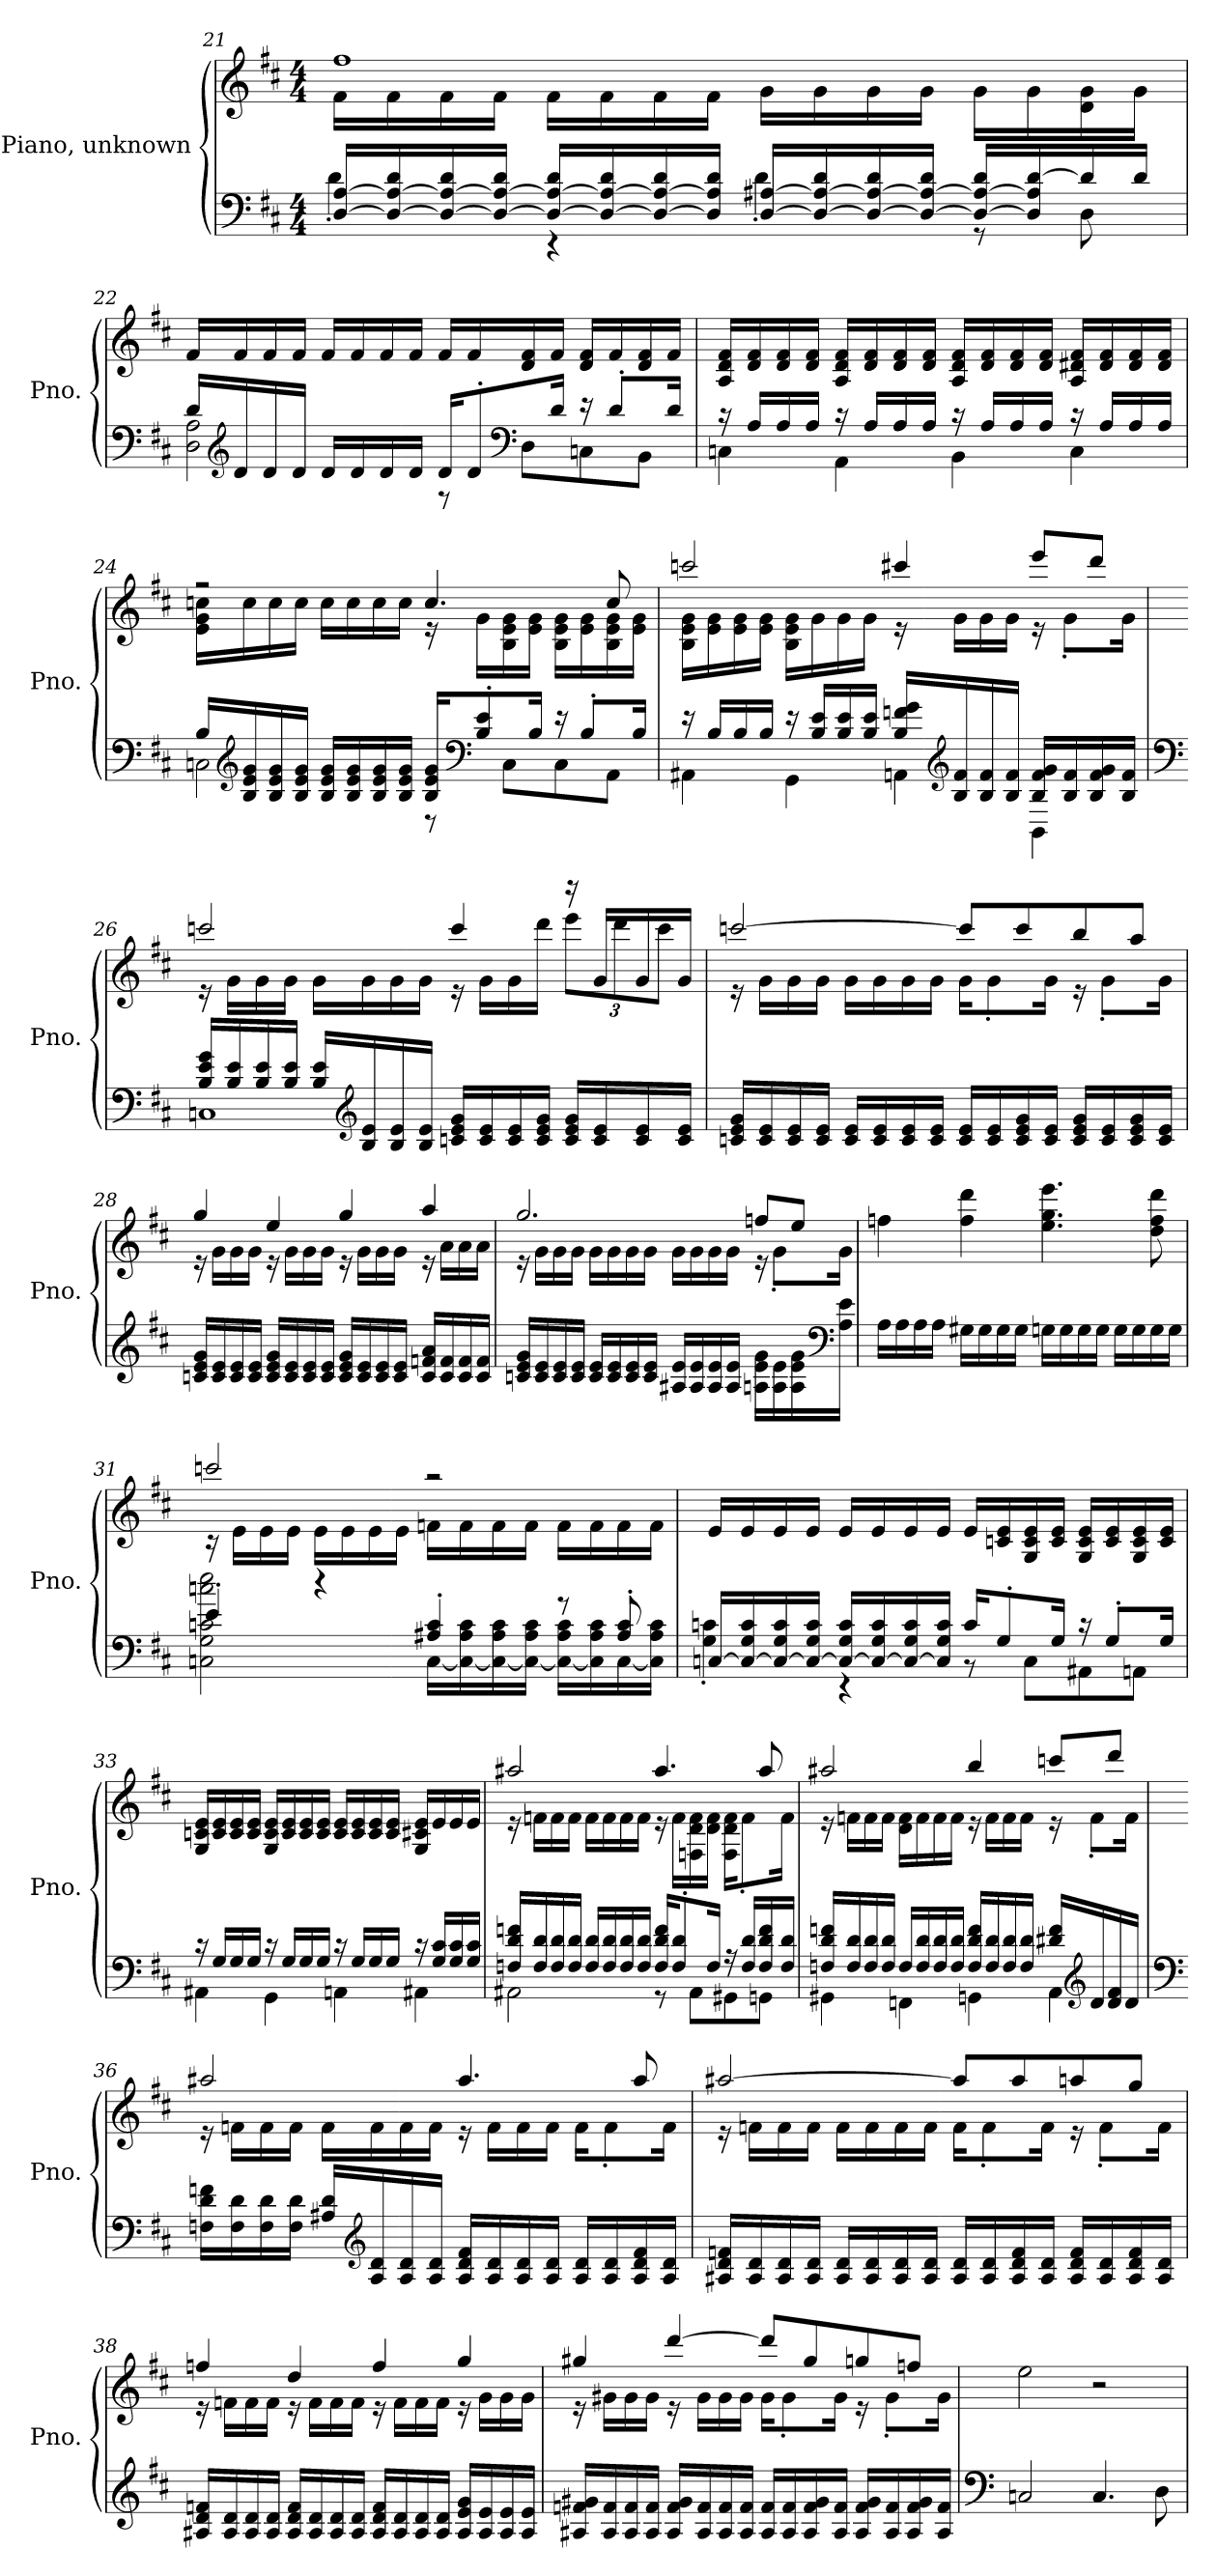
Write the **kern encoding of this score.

**kern	**kern
*part1	*part1
*staff2	*staff1
*I"Piano, unknown	*
*I'Pno.	*
!!LO:PB:g=z
*clefF4	*clefG2
*k[f#c#]	*k[f#c#]
*M4/4	*M4/4
=21	=21
*^	*^
[16D/ [16A/LL	4d'\	1ff#	16f#\LL
16D/_ 16A/_ 16d/	.	.	16f#\
16D/_ 16A/_ 16d/	.	.	16f#\
16D/_ 16A/_ 16d/JJ	.	.	16f#\JJ
16D/_ 16A/_ 16d/LL	4r	.	16f#\LL
16D/_ 16A/_ 16d/	.	.	16f#\
16D/_ 16A/_ 16d/	.	.	16f#\
16D/] 16A/] 16d/JJ	.	.	16f#\JJ
[16D/ [16A#X/LL	4d'\	.	16g\LL
16D/_ 16A#/_ 16d/	.	.	16g\
16D/_ 16A#/_ 16d/	.	.	16g\
16D/_ 16A#/_ 16d/JJ	.	.	16g\JJ
16D/_ 16A#/_ 16d/LL	8r	.	16g\LL
16D/] 16A#/] [16d/	.	.	16g\
16d/]	8D\	.	16d\ 16g\
16d/JJ	.	.	16g\JJ
*	*	*v	*v
=22	=22	=22
16d/LL	2D\ 2A\	16f#/LL
*clefG2	*	*
16d/	.	16f#/
16d/	.	16f#/
16d/JJ	.	16f#/JJ
16d/LL	.	16f#/LL
16d/	.	16f#/
16d/	.	16f#/
16d/JJ	.	16f#/JJ
16d/KL	8r	16f#/LL
8d'/	.	16f#/
*clefF4	*	*
.	8D\L	16d/ 16f#/
16d/Jk	.	16f#/JJ
16r	8Cn\	16d/ 16f#/LL
8d'/L	.	16f#/
.	8BB\J	16d/ 16f#/
16d/Jk	.	16f#/JJ
!!LO:LB:g=z
=23	=23	=23
16r	4Cn\	16A/ 16d/ 16f#/LL
16A/LL	.	16d/ 16f#/
16A/	.	16d/ 16f#/
16A/JJ	.	16d/ 16f#/JJ
16r	4AA\	16A/ 16d/ 16f#/LL
16A/LL	.	16d/ 16f#/
16A/	.	16d/ 16f#/
16A/JJ	.	16d/ 16f#/JJ
16r	4BB\	16A/ 16d/ 16f#/LL
16A/LL	.	16d/ 16f#/
16A/	.	16d/ 16f#/
16A/JJ	.	16d/ 16f#/JJ
16r	4C\	16A/ 16d#X/ 16f#/LL
16A/LL	.	16d#/ 16f#/
16A/	.	16d#/ 16f#/
16A/JJ	.	16d#/ 16f#/JJ
=24	=24	=24
*	*	*^
16B/LL	2Cn\	2r	16e\ 16g\ 16ccn\LL
*clefG2	*	*	*
16B/ 16e/ 16g/	.	.	16cc\
16B/ 16e/ 16g/	.	.	16cc\
16B/ 16e/ 16g/JJ	.	.	16cc\JJ
16B/ 16e/ 16g/LL	.	.	16cc\LL
16B/ 16e/ 16g/	.	.	16cc\
16B/ 16e/ 16g/	.	.	16cc\
16B/ 16e/ 16g/JJ	.	.	16cc\JJ
16B/ 16e/ 16g/KL	8r	4.cc/	16r
*clefF4	*	*	*
8B/' 8e/'	.	.	16g\LL
.	8C\L	.	16B\ 16e\ 16g\
16B/Jk	.	.	16e\ 16g\JJ
16r	8C\	.	16B\ 16e\ 16g\LL
8B'/L	.	.	16e\ 16g\
.	8AA\J	8cc/	16B\ 16e\ 16g\
16B/Jk	.	.	16e\ 16g\JJ
!!LO:LB:g=z	!!
=25	=25	=25	=25
16r	4AA#X\	2cccn/	16B\ 16e\ 16g\LL
16B/LL	.	.	16e\ 16g\
16B/	.	.	16e\ 16g\
16B/JJ	.	.	16e\ 16g\JJ
16r	4GG\	.	16B\ 16e\ 16g\LL
16B/ 16e/LL	.	.	16g\
16B/ 16e/	.	.	16g\
16B/ 16e/JJ	.	.	16g\JJ
16B/ 16fn/ 16g/LL	4AAn\	4ccc#X/	16r
*clefG2	*	*	*
16B/ 16f/	.	.	16g\LL
16B/ 16f/	.	.	16g\
16B/ 16f/JJ	.	.	16g\JJ
16B/ 16f/ 16g/LL	4BB\	8eee/L	16r
16B/ 16f/	.	.	8g'\L
16B/ 16f/ 16g/	.	8ddd/J	.
16B/ 16f/JJ	.	.	16g\Jk
!!LO:LB:g=z	!!
=26	=26	=26	=26
*clefF4	*	*	*
16B/ 16e/ 16g/LL	1Cn	2cccn/	16r
16B/ 16e/	.	.	16g\LL
16B/ 16e/	.	.	16g\
16B/ 16e/JJ	.	.	16g\JJ
16B/ 16e/LL	.	.	16g\LL
*clefG2	*	*	*
16B/ 16e/	.	.	16g\
16B/ 16e/	.	.	16g\
16B/ 16e/JJ	.	.	16g\JJ
16cn/ 16e/ 16g/LL	.	4ccc/	16r
16c/ 16e/	.	.	16g\LL
16c/ 16e/	.	.	16g\
16c/ 16e/ 16g/JJ	.	.	16ddd\JJ
*	*	*	*Xbrackettup
16c/ 16e/ 16g/LL	.	16r	12eee\L
16c/ 16e/	.	16g/LL	.
.	.	.	12ddd\
16c/ 16e/	.	16g/	.
.	.	.	12ccc\J
16c/ 16e/JJ	.	16g/JJ	.
*v	*v	*	*
!!LO:LB:g=z	!!
=27	=27	=27
16cn/ 16e/ 16g/LL	[2cccn/	16r
16c/ 16e/	.	16g\LL
16c/ 16e/	.	16g\
16c/ 16e/JJ	.	16g\JJ
16c/ 16e/LL	.	16g\LL
16c/ 16e/	.	16g\
16c/ 16e/	.	16g\
16c/ 16e/JJ	.	16g\JJ
16c/ 16e/LL	8ccc/L]	16g\KL
16c/ 16e/	.	8g'\
16c/ 16e/ 16g/	8ccc/	.
16c/ 16e/JJ	.	16g\Jk
16c/ 16e/ 16g/LL	8bb/	16r
16c/ 16e/	.	8g'\L
16c/ 16e/ 16g/	8aa/J	.
16c/ 16e/JJ	.	16g\Jk
=28	=28	=28
16cn/ 16e/ 16g/LL	4gg/	16r
16c/ 16e/	.	16g\LL
16c/ 16e/	.	16g\
16c/ 16e/JJ	.	16g\JJ
16c/ 16e/ 16g/LL	4ee/	16r
16c/ 16e/	.	16g\LL
16c/ 16e/	.	16g\
16c/ 16e/JJ	.	16g\JJ
16c/ 16e/ 16g/LL	4gg/	16r
16c/ 16e/	.	16g\LL
16c/ 16e/	.	16g\
16c/ 16e/JJ	.	16g\JJ
16c/ 16fn/ 16a/LL	4aa/	16r
16c/ 16f/	.	16a\LL
16c/ 16f/	.	16a\
16c/ 16f/JJ	.	16a\JJ
!!LO:LB:g=z	!!
=29	=29	=29
16cn/ 16e/ 16g/LL	2.gg/	16r
16c/ 16e/	.	16g\LL
16c/ 16e/	.	16g\
16c/ 16e/JJ	.	16g\JJ
16c/ 16e/LL	.	16g\LL
16c/ 16e/	.	16g\
16c/ 16e/	.	16g\
16c/ 16e/JJ	.	16g\JJ
16A#X/ 16e/LL	.	16g\LL
16A#/ 16e/	.	16g\
16A#/ 16e/	.	16g\
16A#/ 16e/JJ	.	16g\JJ
16An\ 16e\ 16g\LL	8ffn/L	16r
16A\ 16e\	.	8g'\L
16A\ 16e\ 16g\	8ee/J	.
*clefF4	*	*
16A\ 16e\JJ	.	16g\Jk
*	*v	*v
=30	=30
16A\LL	4ffn\
16A\	.
16A\	.
16A\JJ	.
16G#X\LL	4ff\ 4ddd\
16G#\	.
16G#\	.
16G#\JJ	.
16Gn\LL	4.ee\ 4.gg\ 4.eee\
16G\	.
16G\	.
16G\JJ	.
16G\LL	.
16G\	.
16G\	8dd\ 8ff\ 8ddd\
16G\JJ	.
!!LO:PB:g=z
=31	=31
*^	*^
4e'/	2Cn\ 2G\ 2cn\ 2ccn\ 2ee\	2cccn/	16r
.	.	.	16e\LL
.	.	.	16e\
.	.	.	16e\JJ
4r	.	.	16e\LL
.	.	.	16e\
.	.	.	16e\
.	.	.	16e\JJ
4A#X/' 4c/'	[16C\LL	2r	16fn\LL
.	16C\_ 16A#\ 16c\	.	16f\
.	16C\_ 16A#\ 16c\	.	16f\
.	16C\_ 16A#\ 16c\JJ	.	16f\JJ
8r	16C\_ 16A#\ 16c\LL	.	16f\LL
.	16C\] 16A#\ 16c\	.	16f\
8A#/' 8c/'	[16C\	.	16f\
.	16C\] 16A#\ 16c\JJ	.	16f\JJ
*	*	*v	*v
!!LO:LB:g=z
=32	=32	=32
[16Cn/LL	4G\' 4cn\'	16e/LL
16C/_ 16G/ 16c/	.	16e/
16C/_ 16G/ 16c/	.	16e/
16C/_ 16G/ 16c/JJ	.	16e/JJ
16C/_ 16G/ 16c/LL	4r	16e/LL
16C/_ 16G/ 16c/	.	16e/
16C/_ 16G/ 16c/	.	16e/
16C/] 16G/ 16c/JJ	.	16e/JJ
16c/KL	8r	16e/LL
8G'/	.	16cn/ 16e/
.	8C\L	16G/ 16c/ 16e/
16G/Jk	.	16c/ 16e/JJ
16r	8AA#X\	16G/ 16c/ 16e/LL
8G'/L	.	16c/ 16e/
.	8AAn\J	16G/ 16c/ 16e/
16G/Jk	.	16c/ 16e/JJ
!!LO:LB:g=z
=33	=33	=33
16r	4AA#X\	16G/ 16cn/ 16e/LL
16G/LL	.	16c/ 16e/
16G/	.	16c/ 16e/
16G/JJ	.	16c/ 16e/JJ
16r	4GG\	16G/ 16c/ 16e/LL
16G/LL	.	16c/ 16e/
16G/	.	16c/ 16e/
16G/JJ	.	16c/ 16e/JJ
16r	4AAn\	16c/ 16e/LL
16G/LL	.	16c/ 16e/
16G/	.	16c/ 16e/
16G/JJ	.	16c/ 16e/JJ
16r	4AA#X\	16G/ 16c#X/ 16e/LL
16G/ 16c#/LL	.	16e/
16G/ 16c#/	.	16e/
16G/ 16c#/JJ	.	16e/JJ
!!LO:LB:g=z
=34	=34	=34
*	*	*^
16Fn/ 16d/ 16fn/LL	2AA#X\	2aa#X/	16r
16F/ 16d/	.	.	16fn\LL
16F/ 16d/	.	.	16f\
16F/ 16d/JJ	.	.	16f\JJ
16F/ 16d/LL	.	.	16f\LL
16F/ 16d/	.	.	16f\
16F/ 16d/	.	.	16f\
16F/ 16d/JJ	.	.	16f\JJ
16F/ 16d/ 16f/KL	8r	4.aa#/	16r
8F/' 8d/'	.	.	16f\LL
.	8AA#\L	.	16Fn\ 16d\ 16f\
16F/Jk	.	.	16d\ 16f\JJ
16r	8GG#X\	.	16F\ 16d\ 16f\KL
16F/ 16d/LL	.	.	8f'\
16F/ 16d/ 16f/	8GGn\J	8aa#/	.
16F/ 16d/JJ	.	.	16f\Jk
!!LO:LB:g=z	!!
=35	=35	=35	=35
16Fn/ 16d/ 16fn/LL	4GG#X\	2aa#X/	16r
16F/ 16d/	.	.	16fn\LL
16F/ 16d/	.	.	16f\
16F/ 16d/JJ	.	.	16f\JJ
16F/LL	4FFn\	.	16d\ 16f\LL
16F/ 16d/	.	.	16f\
16F/ 16d/	.	.	16f\
16F/ 16d/JJ	.	.	16f\JJ
16F/ 16d/ 16f/LL	4GGn\	4bb/	16r
16F/ 16d/	.	.	16f\LL
16F/ 16d/	.	.	16f\
16F/ 16d/JJ	.	.	16f\JJ
16d#X/ 16f/LL	4AA\	8cccn/L	16r
*clefG2	*	*	*
16d#/	.	.	8f'\L
16d#/ 16f/	.	8ddd/J	.
16d#/JJ	.	.	16f\Jk
*v	*v	*	*
!!LO:LB:g=z	!!
=36	=36	=36
*clefF4	*	*
16Fn\ 16d\ 16fn\LL	2aa#X/	16r
16F\ 16d\	.	16fn\LL
16F\ 16d\	.	16f\
16F\ 16d\JJ	.	16f\JJ
16A#X/ 16d/LL	.	16f\LL
*clefG2	*	*
16A#/ 16d/	.	16f\
16A#/ 16d/	.	16f\
16A#/ 16d/JJ	.	16f\JJ
16A#/ 16d/ 16f/LL	4.aa#/	16r
16A#/ 16d/	.	16f\LL
16A#/ 16d/	.	16f\
16A#/ 16d/JJ	.	16f\JJ
16A#/ 16d/LL	.	16f\KL
16A#/ 16d/	.	8f'\
16A#/ 16d/ 16f/	8aa#/	.
16A#/ 16d/JJ	.	16f\Jk
!!LO:PB:g=z	!!
=37	=37	=37
16A#X/ 16d/ 16fn/LL	[2aa#X/	16r
16A#/ 16d/	.	16fn\LL
16A#/ 16d/	.	16f\
16A#/ 16d/JJ	.	16f\JJ
16A#/ 16d/LL	.	16f\LL
16A#/ 16d/	.	16f\
16A#/ 16d/	.	16f\
16A#/ 16d/JJ	.	16f\JJ
16A#/ 16d/LL	8aa#/L]	16f\KL
16A#/ 16d/	.	8f'\
16A#/ 16d/ 16f/	8aa#/	.
16A#/ 16d/JJ	.	16f\Jk
16A#/ 16d/ 16f/LL	8aan/	16r
16A#/ 16d/	.	8f'\L
16A#/ 16d/ 16f/	8gg/J	.
16A#/ 16d/JJ	.	16f\Jk
!!LO:LB:g=z	!!
=38	=38	=38
16A#X/ 16d/ 16fn/LL	4ffn/	16r
16A#/ 16d/	.	16fn\LL
16A#/ 16d/	.	16f\
16A#/ 16d/JJ	.	16f\JJ
16A#/ 16d/ 16f/LL	4dd/	16r
16A#/ 16d/	.	16f\LL
16A#/ 16d/	.	16f\
16A#/ 16d/JJ	.	16f\JJ
16A#/ 16d/ 16f/LL	4ff/	16r
16A#/ 16d/	.	16f\LL
16A#/ 16d/	.	16f\
16A#/ 16d/JJ	.	16f\JJ
16A#/ 16e/ 16g/LL	4gg/	16r
16A#/ 16e/	.	16g\LL
16A#/ 16e/	.	16g\
16A#/ 16e/JJ	.	16g\JJ
!!LO:LB:g=z	!!
=39	=39	=39
16A#X/ 16fn/ 16g#X/LL	4gg#X/	16r
16A#/ 16f/	.	16g#X\LL
16A#/ 16f/	.	16g#\
16A#/ 16f/JJ	.	16g#\JJ
16A#/ 16f/ 16g#/LL	[4ddd/	16r
16A#/ 16f/	.	16g#\LL
16A#/ 16f/	.	16g#\
16A#/ 16f/JJ	.	16g#\JJ
16A#/ 16f/LL	8ddd/L]	16g#\KL
16A#/ 16f/	.	8g#'\
16A#/ 16f/ 16g#/	8gg#/	.
16A#/ 16f/JJ	.	16g#\Jk
16A#/ 16f/ 16g#/LL	8ggn/	16r
16A#/ 16f/	.	8g#'\L
16A#/ 16f/ 16g#/	8ffn/J	.
16A#/ 16f/JJ	.	16g#\Jk
*	*v	*v
=40	=40
*clefF4	*
2Cn/	2ee\
4.C/	2r
8D\	.
=	=
*-	*-
